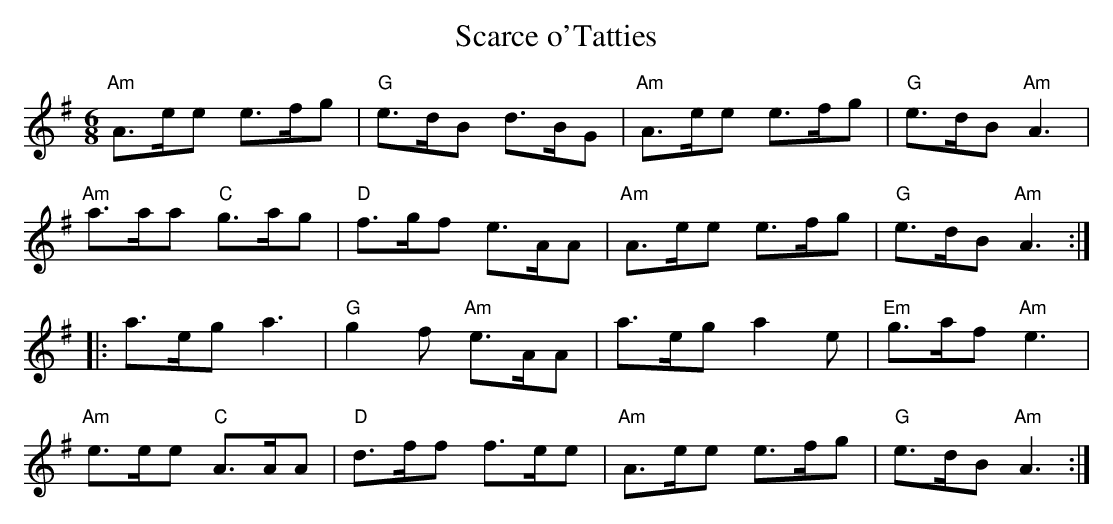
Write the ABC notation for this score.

X:1
T:Scarce o'Tatties
M:6/8
Q:180
K:Ador
"Am"A>ee e>fg|"G"e>dB d>BG|"Am"A>ee e>fg|"G"e>dB "Am"A3|
"Am"a>aa "C"g>ag|"D"f>gf e>AA|"Am"A>ee e>fg|"G"e>dB "Am"A3:|
|:a>eg a3|"G"g2f "Am"e>AA|a>eg a2e|"Em"g>af "Am"e3|
"Am"e>ee "C"A>AA|"D"d>ff f>ee|"Am"A>ee e>fg|"G"e>dB "Am"A3:|
